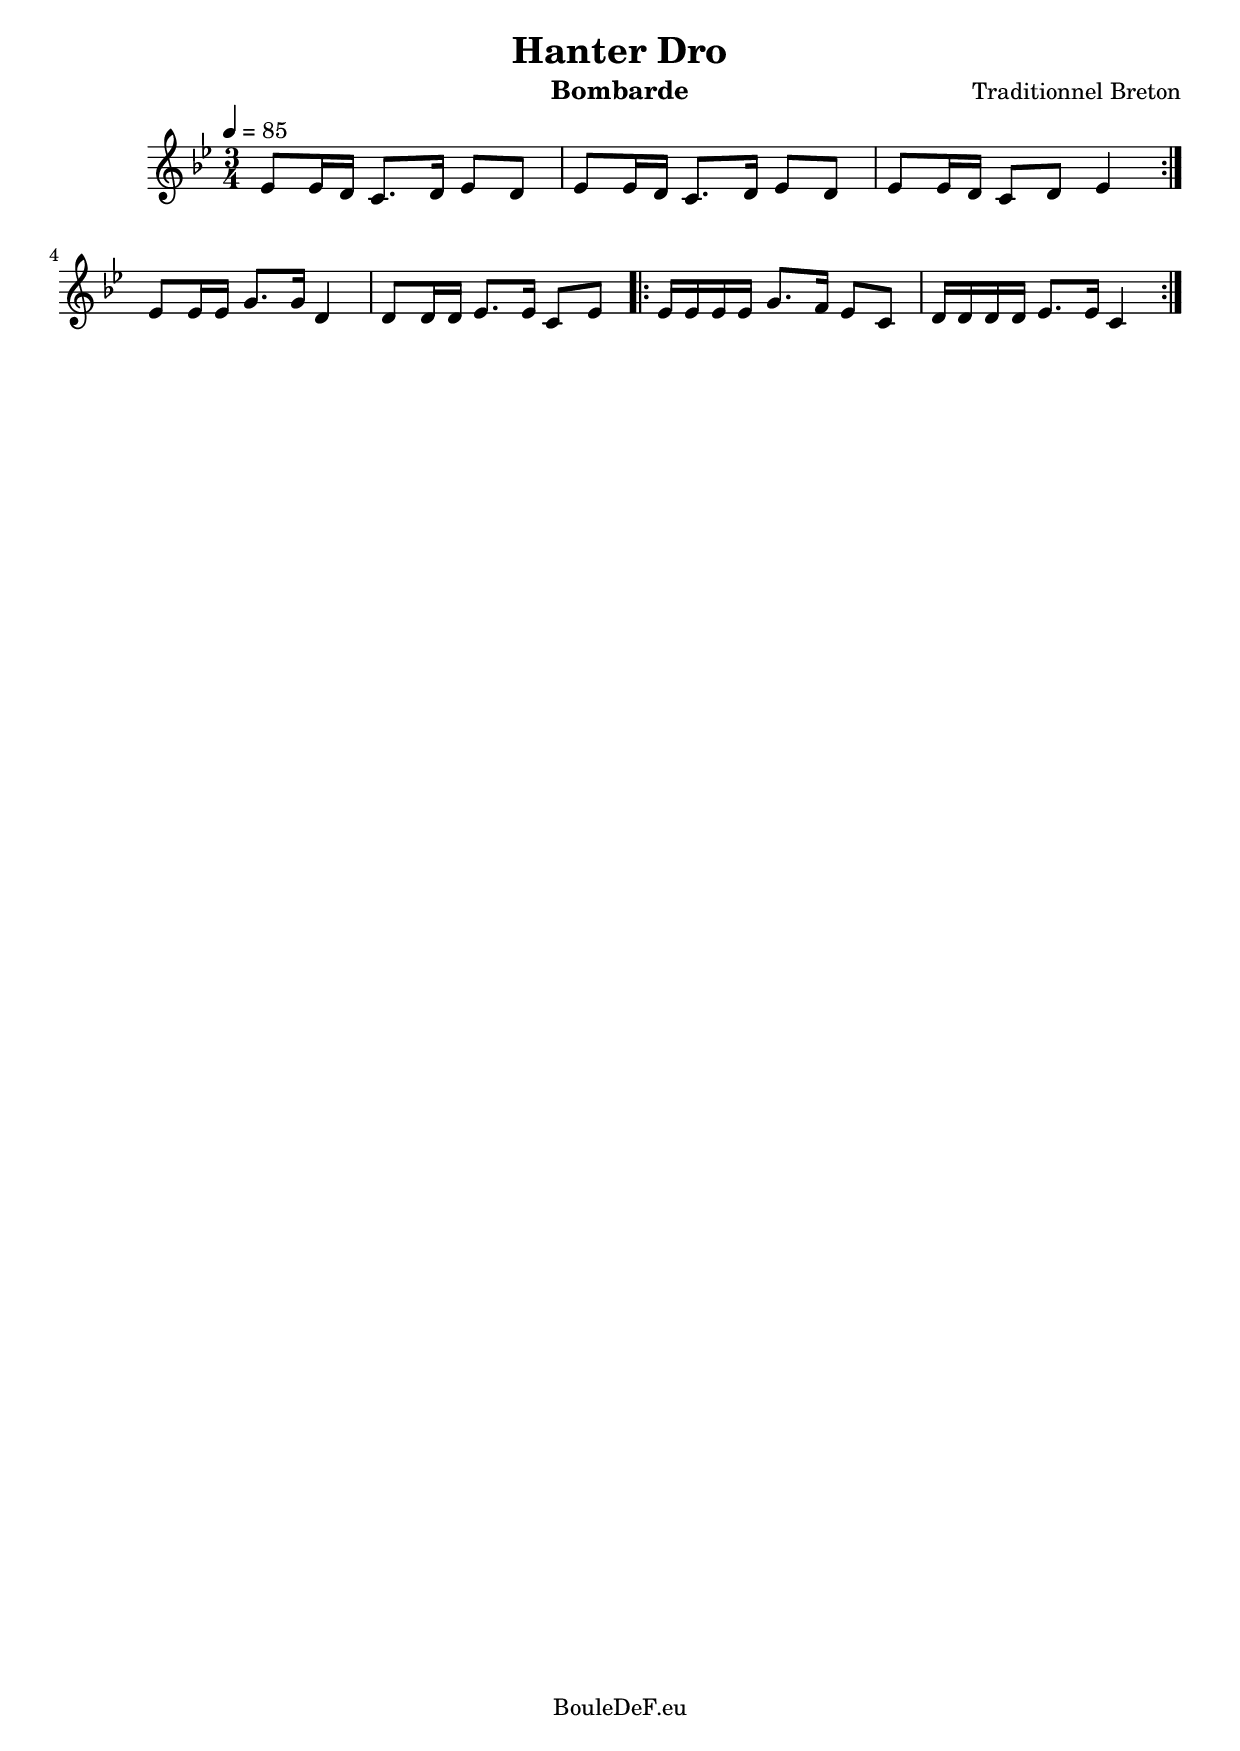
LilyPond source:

\version "2.16.0"
\include "italiano.ly"

\header {
	title = "Hanter Dro"
	composer = "Traditionnel Breton"
	instrument = "Bombarde"
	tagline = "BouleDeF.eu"
}

\score {
	\new Staff \relative sib {
		\clef "treble"
		\key sib \major
		\time 3/4
		\tempo 4 = 85

		\repeat volta 2 {
			| mib8 mib16 re do8. re16 mib8 re
			| mib8 mib16 re do8. re16 mib8 re
			| mib8 mib16 re do8 re mib4
		}
		\break
		| mib8 mib16 mib sol8. sol16 re4
		| re8 re16 re mib8. mib16 do8 mib
		\repeat volta 2 {
			| mib16 mib mib mib sol8. fa16 mib8 do
			| re16 re re re mib8. mib16 do4
		}
	}
}

